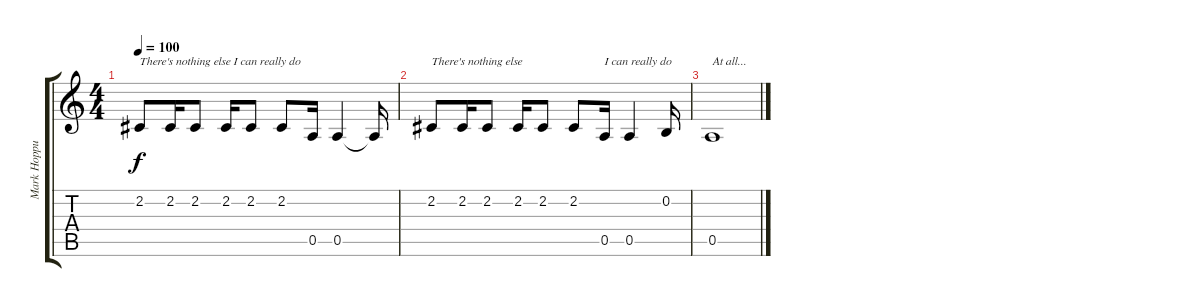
\track ("Mark Hoppus (Vocals)" "Mark Hoppu") {instrument bassoon}
\staff {score tabs}
\tuning (E4 B3 G4 D4 A3 E3) {hide}
\ts (4 4)
\tempo 100
\clef g2
\ks c
2.2.8{txt "There's nothing else I can really do" dy f} 2.2.16 2.2.8 2.2.16 2.2.8 2.2.8 0.5.16 0.5.4 0.5{t}.16 |
2.2.8{txt "There's nothing else"} 2.2.16 2.2.8 2.2.16 2.2.8 2.2.8 0.5.16{txt "I can really do"} 0.5.4 0.2.16 |
0.5.1{txt "At all... "}
